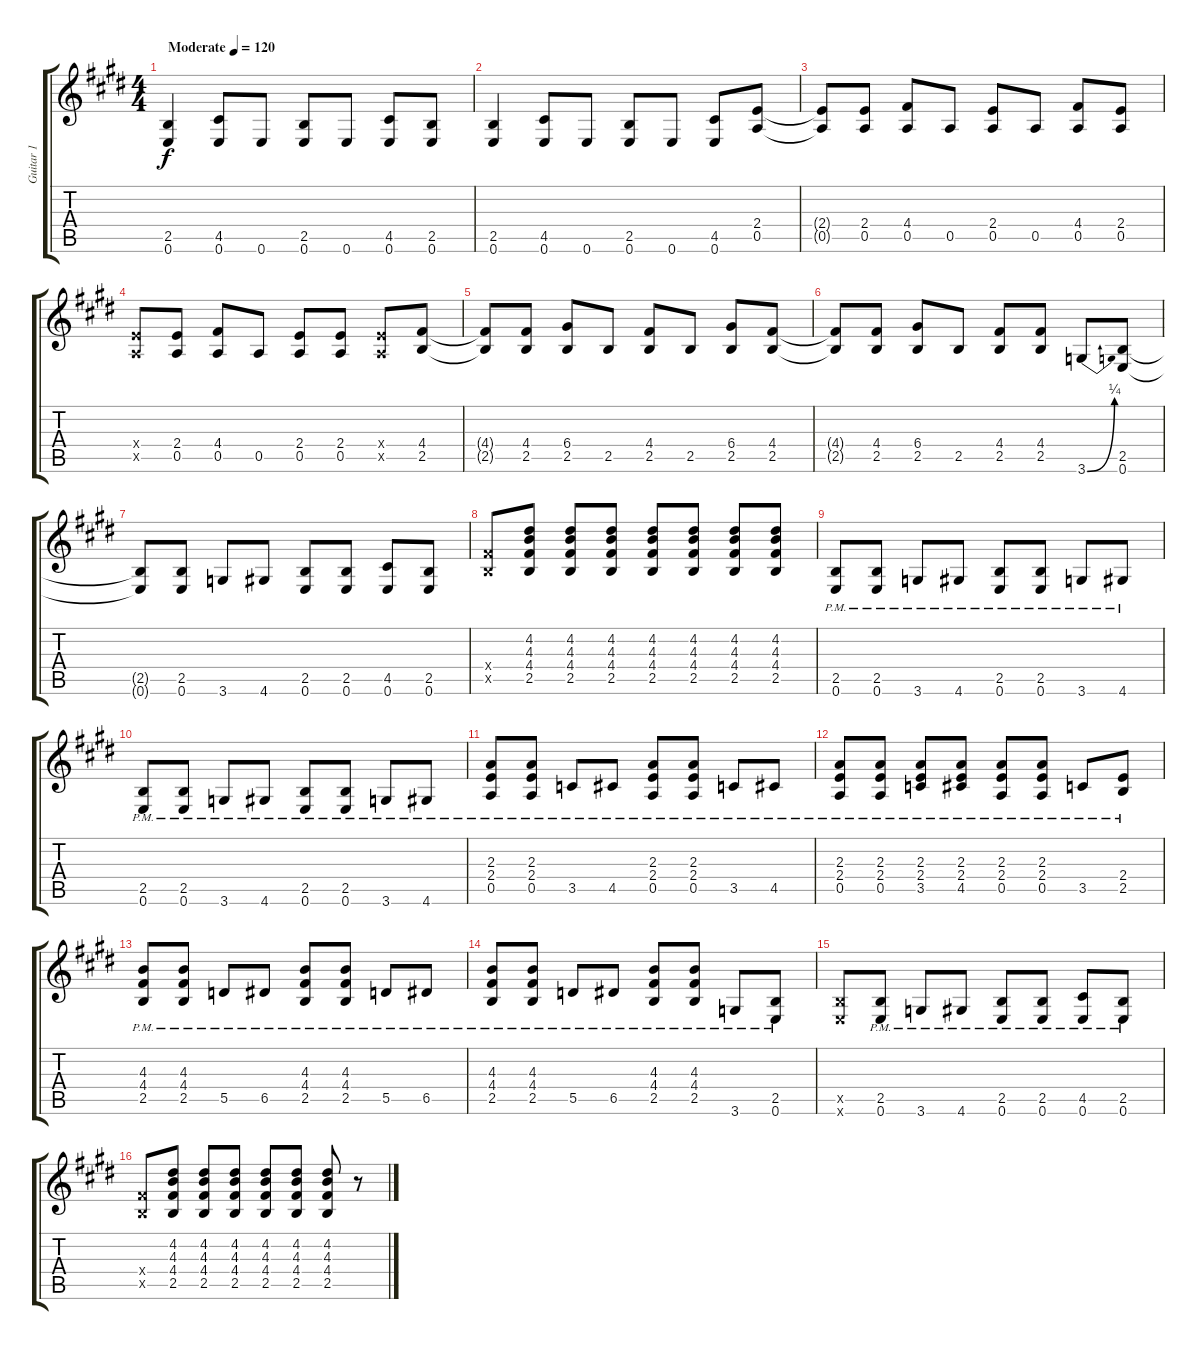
\track ("Guitar 1" "Guitar 1") {instrument distortionguitar}
\staff {score tabs}
\tuning (E4 B3 G3 D3 A2 E2) {hide}
\ts (4 4)
\tempo (120 "Moderate")
\clef g2
\ks e
(2.5 0.6).4{dy f instrument distortionguitar} (4.5 0.6).8 0.6.8 (2.5 0.6).8 0.6.8 (4.5 0.6).8 (2.5 0.6).8 |
(2.5 0.6).4 (4.5 0.6).8 0.6.8 (2.5 0.6).8 0.6.8 (4.5 0.6).8 (2.4 0.5).8 |
(2.4{t} 0.5{t}).8 (2.4 0.5).8 (4.4 0.5).8 0.5.8 (2.4 0.5).8 0.5.8 (4.4 0.5).8 (2.4 0.5).8 |
(2.4{x} 0.5{x}).8 (2.4 0.5).8 (4.4 0.5).8 0.5.8 (2.4 0.5).8 (2.4 0.5).8 (2.4{x} 0.5{x}).8 (4.4 2.5).8 |
(4.4{t} 2.5{t}).8 (4.4 2.5).8 (6.4 2.5).8 2.5.8 (4.4 2.5).8 2.5.8 (6.4 2.5).8 (4.4 2.5).8 |
(4.4{t} 2.5{t}).8 (4.4 2.5).8 (6.4 2.5).8 2.5.8 (4.4 2.5).8 (4.4 2.5).8 3.6{be (bend 0 0 60 1)}.8 (2.5 0.6).8 |
(2.5{t} 0.6{t}).8 (2.5 0.6).8 3.6.8 4.6.8 (2.5 0.6).8 (2.5 0.6).8 (4.5 0.6).8 (2.5 0.6).8 |
(4.4{x} 2.5{x}).8 (4.2 4.3 4.4 2.5).8 (4.2 4.3 4.4 2.5).8 (4.2 4.3 4.4 2.5).8 (4.2 4.3 4.4 2.5).8 (4.2 4.3 4.4 2.5).8 (4.2 4.3 4.4 2.5).8 (4.2 4.3 4.4 2.5).8 |
(2.5{pm} 0.6{pm}).8 (2.5{pm} 0.6{pm}).8 3.6{pm}.8 4.6{pm}.8 (2.5{pm} 0.6{pm}).8 (2.5{pm} 0.6{pm}).8 3.6{pm}.8 4.6{pm}.8 |
(2.5{pm} 0.6{pm}).8 (2.5{pm} 0.6{pm}).8 3.6{pm}.8 4.6{pm}.8 (2.5{pm} 0.6{pm}).8 (2.5{pm} 0.6{pm}).8 3.6{pm}.8 4.6{pm}.8 |
(2.3{pm} 2.4{pm} 0.5{pm}).8 (2.3{pm} 2.4{pm} 0.5{pm}).8 3.5{pm}.8 4.5{pm}.8 (2.3{pm} 2.4{pm} 0.5{pm}).8 (2.3{pm} 2.4{pm} 0.5{pm}).8 3.5{pm}.8 4.5{pm}.8 |
(2.3{pm} 2.4{pm} 0.5{pm}).8 (2.3{pm} 2.4{pm} 0.5{pm}).8 (2.3{pm} 2.4{pm} 3.5{pm}).8 (2.3{pm} 2.4{pm} 4.5{pm}).8 (2.3{pm} 2.4{pm} 0.5{pm}).8 (2.3{pm} 2.4{pm} 0.5{pm}).8 3.5{pm}.8 (2.4{pm} 2.5{pm}).8 |
(4.3{pm} 4.4{pm} 2.5{pm}).8 (4.3{pm} 4.4{pm} 2.5{pm}).8 5.5{pm}.8 6.5{pm}.8 (4.3{pm} 4.4{pm} 2.5{pm}).8 (4.3{pm} 4.4{pm} 2.5{pm}).8 5.5{pm}.8 6.5{pm}.8 |
(4.3{pm} 4.4{pm} 2.5{pm}).8 (4.3{pm} 4.4{pm} 2.5{pm}).8 5.5{pm}.8 6.5{pm}.8 (4.3{pm} 4.4{pm} 2.5{pm}).8 (4.3{pm} 4.4{pm} 2.5{pm}).8 3.6{pm}.8 (2.5{pm} 0.6{pm}).8 |
(2.5{x} 0.6{x}).8 (2.5{pm} 0.6{pm}).8 3.6{pm}.8 4.6{pm}.8 (2.5{pm} 0.6{pm}).8 (2.5{pm} 0.6{pm}).8 (4.5{pm} 0.6{pm}).8 (2.5{pm} 0.6{pm}).8 |
(4.4{x} 2.5{x}).8 (4.2 4.3 4.4 2.5).8 (4.2 4.3 4.4 2.5).8 (4.2 4.3 4.4 2.5).8 (4.2 4.3 4.4 2.5).8 (4.2 4.3 4.4 2.5).8 (4.2 4.3 4.4 2.5).8 r.8
